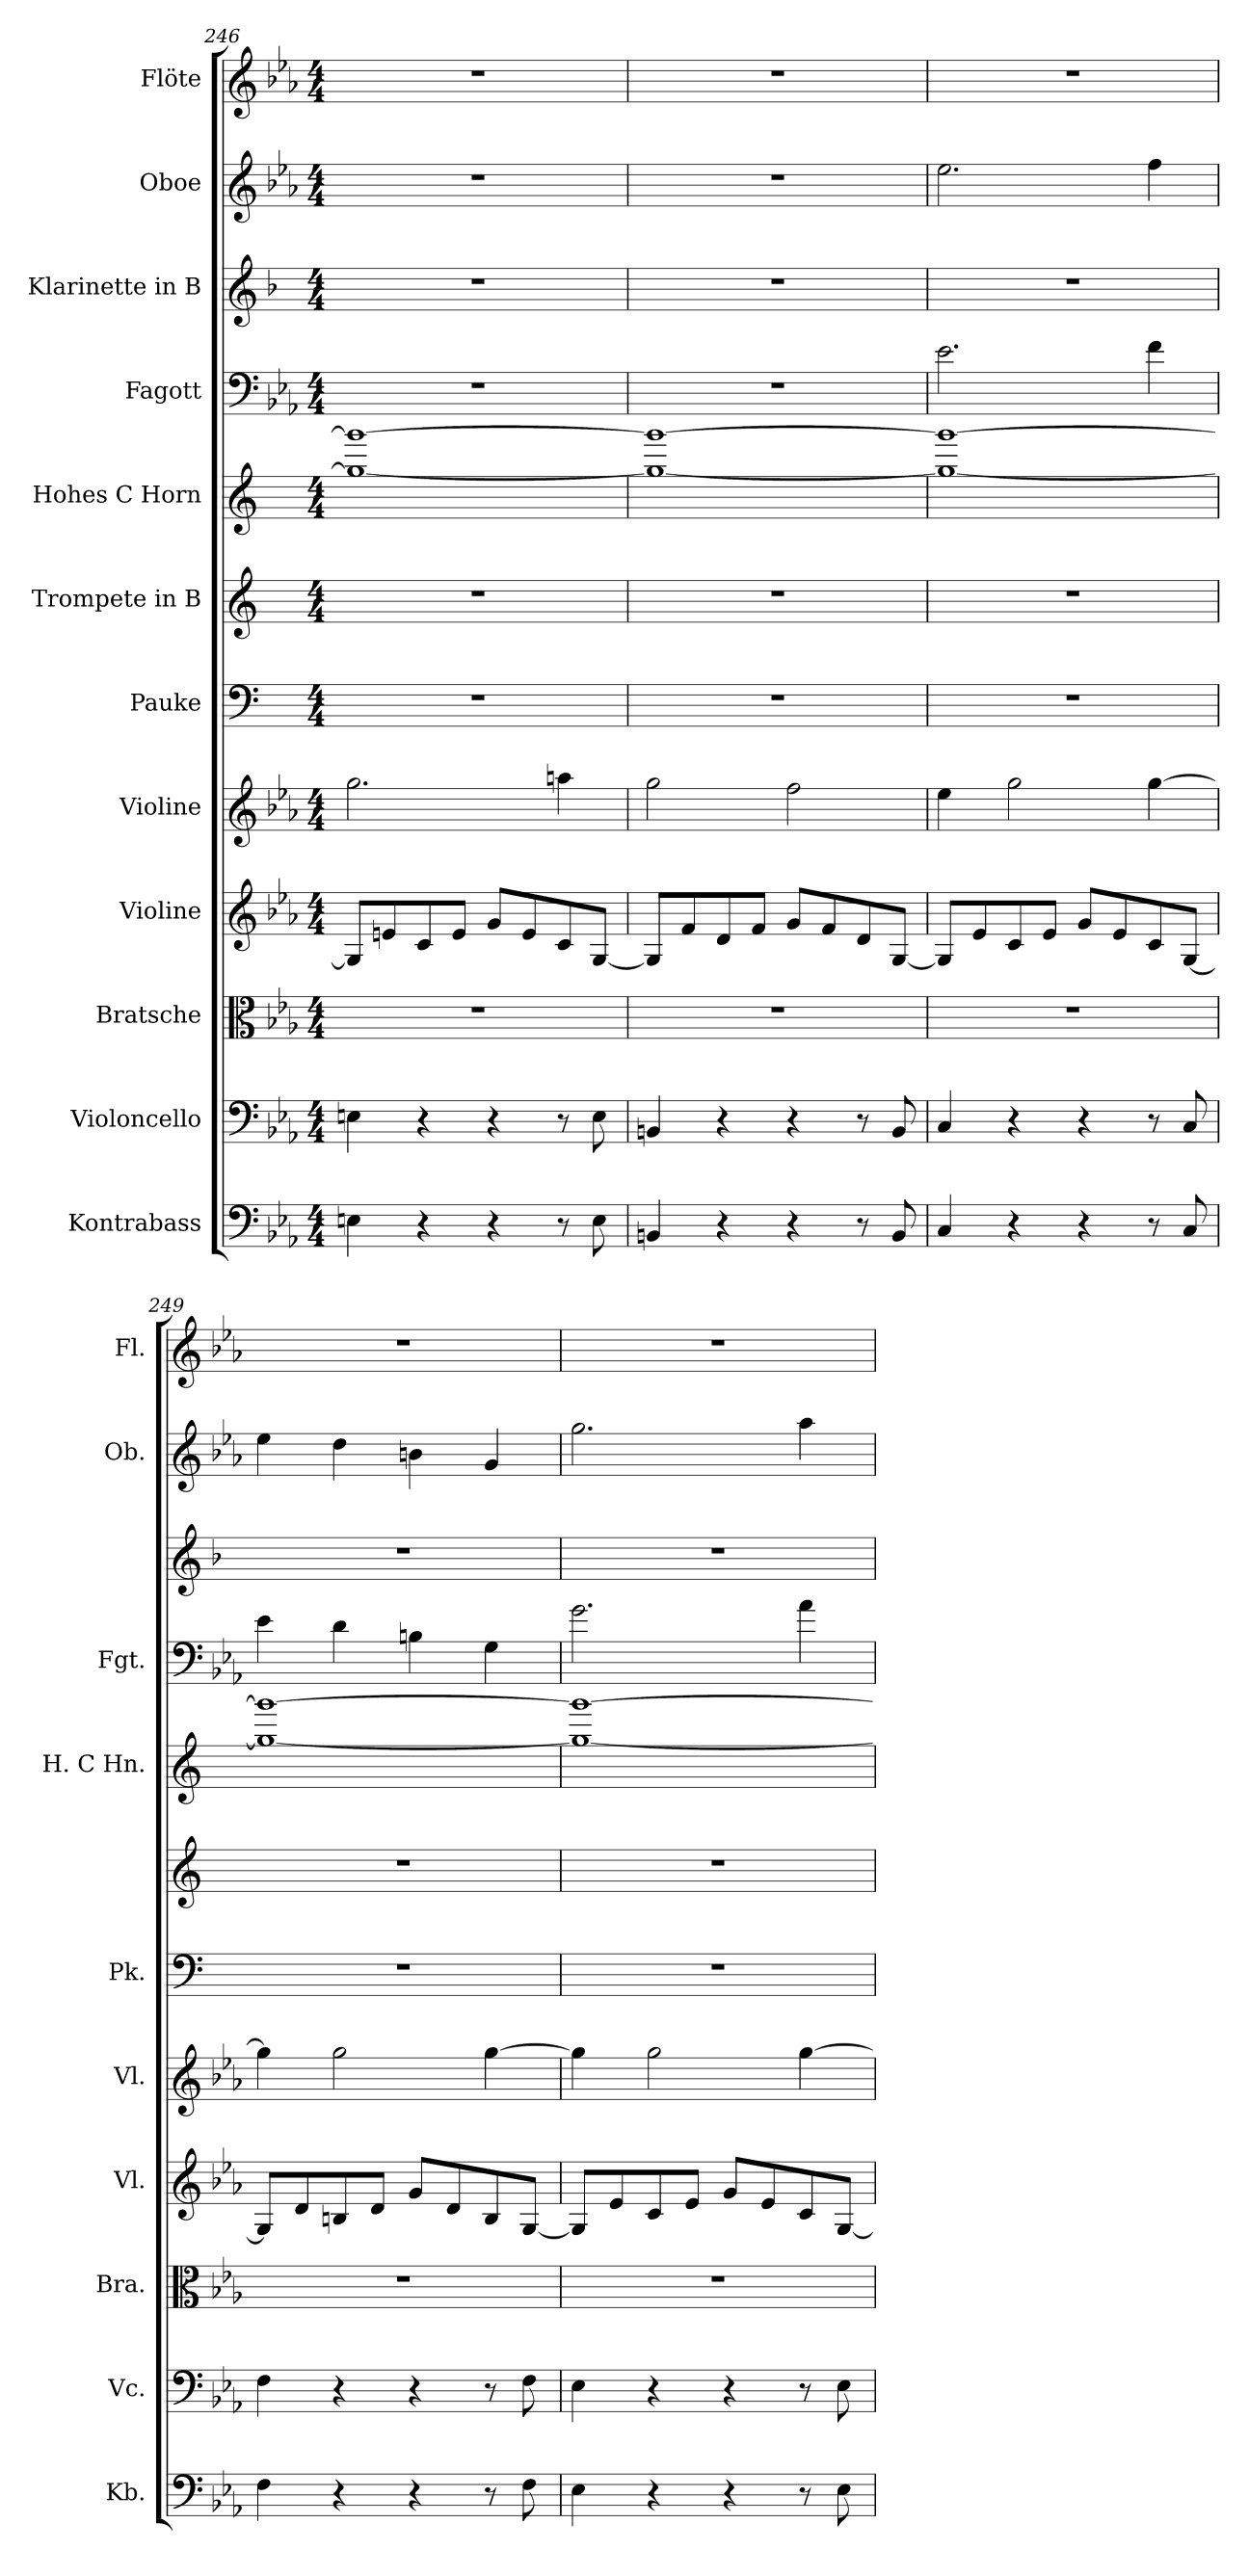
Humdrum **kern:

**kern	**kern	**kern	**kern	**kern	**kern	**kern	**kern	**kern	**kern	**kern	**kern
*part12	*part11	*part10	*part9	*part8	*part7	*part6	*part5	*part4	*part3	*part2	*part1
*staff12	*staff11	*staff10	*staff9	*staff8	*staff7	*staff6	*staff5	*staff4	*staff3	*staff2	*staff1
*I"Kontrabass	*I"Violoncello	*I"Bratsche	*I"Violine	*I"Violine	*I"Pauke	*I"Trompete in B	*I"Hohes C Horn	*I"Fagott	*I"Klarinette in B	*I"Oboe	*I"Flöte
*I'Kb.	*I'Vc.	*I'Bra.	*I'Vl.	*I'Vl.	*I'Pk.	*	*I'H. C Hn.	*I'Fgt.	*	*I'Ob.	*I'Fl.
*clefF4	*clefF4	*clefC3	*clefG2	*clefG2	*clefF4	*clefG2	*clefG2	*clefF4	*clefG2	*clefG2	*clefG2
*ITrd7c12	*	*	*	*	*	*ITrd1c2	*ITrd7c12	*	*ITrd1c2	*	*
*k[b-e-a-]	*k[b-e-a-]	*k[b-e-a-]	*k[b-e-a-]	*k[b-e-a-]	*k[]	*k[b-e-]	*k[]	*k[b-e-a-]	*k[b-e-a-]	*k[b-e-a-]	*k[b-e-a-]
*M4/4	*M4/4	*M4/4	*M4/4	*M4/4	*M4/4	*M4/4	*M4/4	*M4/4	*M4/4	*M4/4	*M4/4
=246	=246	=246	=246	=246	=246	=246	=246	=246	=246	=246	=246
4EEn\	4En\	1r	8G/L]	2.gg\	1r	1r	1g_ 1gg_	1r	1r	1r	1r
.	.	.	8en/	.	.	.	.	.	.	.	.
4r	4r	.	8c/	.	.	.	.	.	.	.	.
.	.	.	8e/J	.	.	.	.	.	.	.	.
4r	4r	.	8g/L	.	.	.	.	.	.	.	.
.	.	.	8e/	.	.	.	.	.	.	.	.
8r	8r	.	8c/	4aan\	.	.	.	.	.	.	.
8EE\	8E\	.	[8G/J	.	.	.	.	.	.	.	.
=247	=247	=247	=247	=247	=247	=247	=247	=247	=247	=247	=247
4BBBn/	4BBn/	1r	8G/L]	2gg\	1r	1r	1g_ 1gg_	1r	1r	1r	1r
.	.	.	8f/	.	.	.	.	.	.	.	.
4r	4r	.	8d/	.	.	.	.	.	.	.	.
.	.	.	8f/J	.	.	.	.	.	.	.	.
4r	4r	.	8g/L	2ff\	.	.	.	.	.	.	.
.	.	.	8f/	.	.	.	.	.	.	.	.
8r	8r	.	8d/	.	.	.	.	.	.	.	.
8BBB/	8BB/	.	[8G/J	.	.	.	.	.	.	.	.
=248	=248	=248	=248	=248	=248	=248	=248	=248	=248	=248	=248
4CC/	4C/	1r	8G/L]	4ee-\	1r	1r	1g_ 1gg_	2.e-\	1r	2.ee-\	1r
.	.	.	8e-/	.	.	.	.	.	.	.	.
4r	4r	.	8c/	2gg\	.	.	.	.	.	.	.
.	.	.	8e-/J	.	.	.	.	.	.	.	.
4r	4r	.	8g/L	.	.	.	.	.	.	.	.
.	.	.	8e-/	.	.	.	.	.	.	.	.
8r	8r	.	8c/	[4gg\	.	.	.	4f\	.	4ff\	.
8CC/	8C/	.	[8G/J	.	.	.	.	.	.	.	.
=249	=249	=249	=249	=249	=249	=249	=249	=249	=249	=249	=249
4FF\	4F\	1r	8G/L]	4gg\]	1r	1r	1g_ 1gg_	4e-\	1r	4ee-\	1r
.	.	.	8d/	.	.	.	.	.	.	.	.
4r	4r	.	8Bn/	2gg\	.	.	.	4d\	.	4dd\	.
.	.	.	8d/J	.	.	.	.	.	.	.	.
4r	4r	.	8g/L	.	.	.	.	4Bn\	.	4bn\	.
.	.	.	8d/	.	.	.	.	.	.	.	.
8r	8r	.	8B/	[4gg\	.	.	.	4G\	.	4g/	.
8FF\	8F\	.	[8G/J	.	.	.	.	.	.	.	.
!!LO:PB:g=z
=250	=250	=250	=250	=250	=250	=250	=250	=250	=250	=250	=250
4EE-\	4E-\	1r	8G/L]	4gg\]	1r	1r	1g_ 1gg_	2.g\	1r	2.gg\	1r
.	.	.	8e-/	.	.	.	.	.	.	.	.
4r	4r	.	8c/	2gg\	.	.	.	.	.	.	.
.	.	.	8e-/J	.	.	.	.	.	.	.	.
4r	4r	.	8g/L	.	.	.	.	.	.	.	.
.	.	.	8e-/	.	.	.	.	.	.	.	.
8r	8r	.	8c/	[4gg\	.	.	.	4a-\	.	4aa-\	.
8EE-\	8E-\	.	[8G/J	.	.	.	.	.	.	.	.
=	=	=	=	=	=	=	=	=	=	=	=
*-	*-	*-	*-	*-	*-	*-	*-	*-	*-	*-	*-
